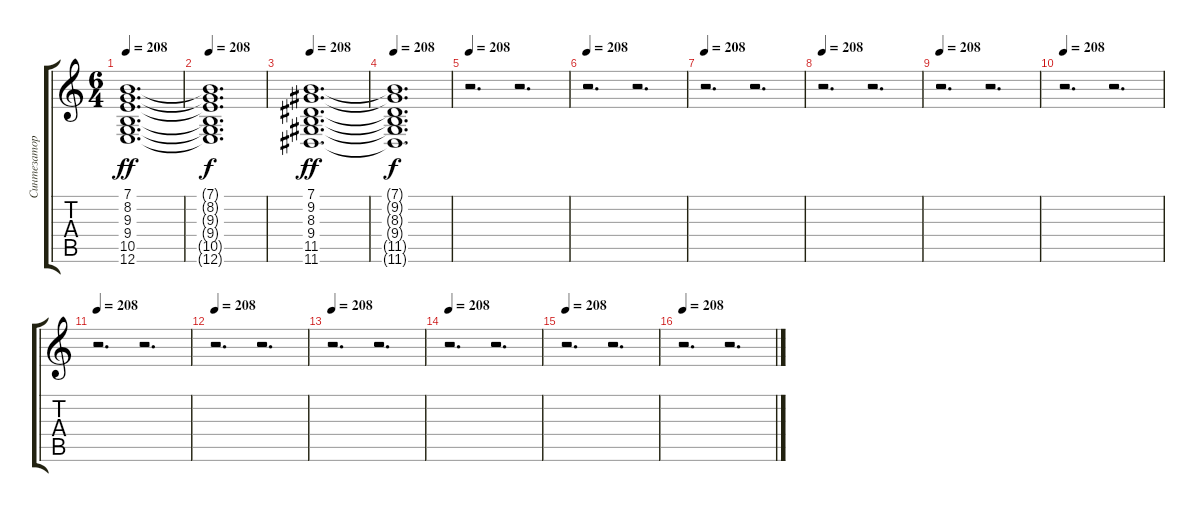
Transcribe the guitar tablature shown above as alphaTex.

\track ("Синтезатор 3 (Мустис)" "Синтезатор") {instrument stringensemble1}
\staff {score tabs}
\tuning (E4 B3 G3 D3 A2 E2) {hide}
\ts (6 4)
\tempo 208
\clef g2
\ks c
(7.1 8.2 9.3 9.4 10.5 12.6).1{d dy ff} |
\tempo 208
(7.1{t} 8.2{t} 9.3{t} 9.4{t} 10.5{t} 12.6{t}).1{d dy f} |
\tempo 208
(7.1 9.2 8.3 9.4 11.5 11.6).1{d dy ff} |
\tempo 208
(7.1{t} 9.2{t} 8.3{t} 9.4{t} 11.5{t} 11.6{t}).1{d dy f} |
\tempo 210
\tempo 208
r.2{d} r.2{d} |
\tempo 208
r.2{d} r.2{d} |
\tempo 208
r.2{d} r.2{d} |
\tempo 208
r.2{d} r.2{d} |
\tempo 208
r.2{d} r.2{d} |
\tempo 208
r.2{d} r.2{d} |
\tempo 208
r.2{d} r.2{d} |
\tempo 208
r.2{d} r.2{d} |
\tempo 208
r.2{d} r.2{d} |
\tempo 208
r.2{d} r.2{d} |
\tempo 208
r.2{d} r.2{d} |
\tempo 208
r.2{d} r.2{d}
